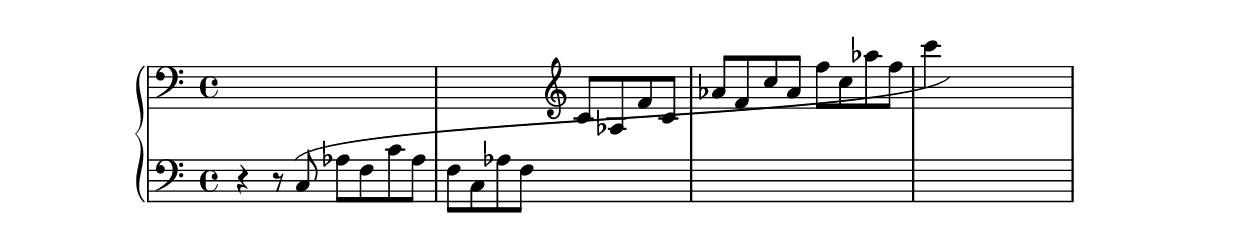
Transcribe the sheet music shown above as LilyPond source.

\version "2.7.39"
\header {


    texidoc = "In extreme cases, you can resort to setting the 
    @code{control-points} of a slur manually, althout it involves 
    a lot of trial and error. Be sure to force line breaks at both sides, since
    different horizontal spacing will require rearrangement of the
    slur."
 
    }

\score {
     \new PianoStaff
    <<
	\new Staff =  "up" {
	    \clef bass
	    s1 * 4
	} 
	\new Staff =  "down" \relative c <<
	    s1*4
	    {
	    \clef bass
	    r4 r8
	    \once\override Slur  #'extra-offset = #'(0 . 6)
	    \once\override Slur  #'control-points =
	    #'((0 . -4) (2 . 0) (60 . 0) (63 . 4))
	    c8( as' f c' as

	    % line breaks will mess up this example  
	    \noBreak
	    f c as' f
	    \change Staff = up
	    \clef treble
	    c' as f' c
    	    \noBreak
	    as' f c' as
	    f' c as' f c'4)
	}>>
    >>
    \layout {  }
}

